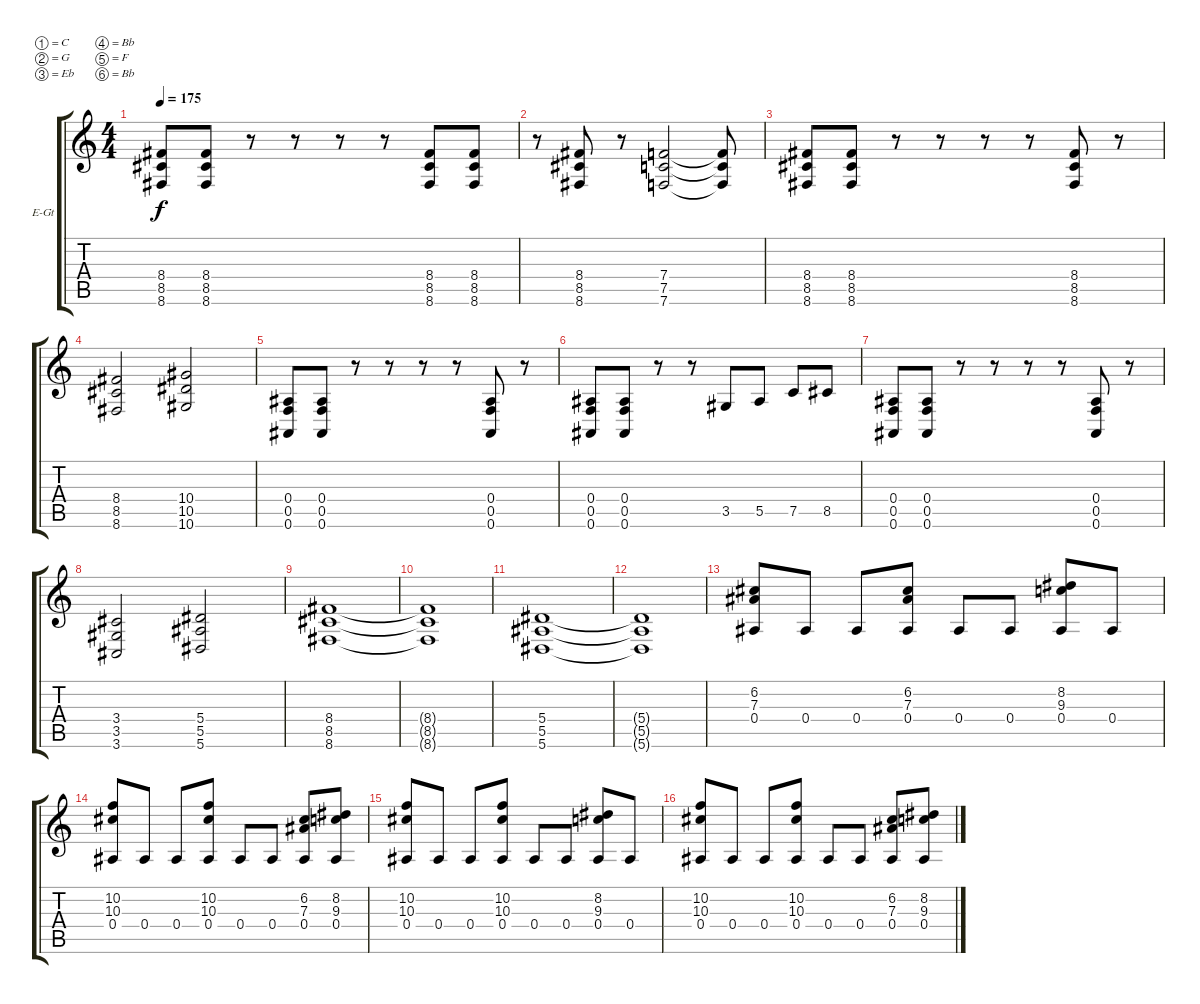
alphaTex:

\bracketExtendMode groupsimilarinstruments
\firstSystemTrackNameOrientation horizontal
\otherSystemsTrackNameOrientation horizontal
\track ("Piste 1" "E-Gt") {instrument distortionguitar}
\staff {score tabs}
\tuning (C4 G3 Eb3 Bb2 F2 Bb1)
\ts (4 4)
\tempo 175
\clef g2
\ks c
(8.4 8.5 8.6).8{dy f} (8.4 8.5 8.6).8 r.8 r.8 r.8 r.8 (8.4 8.5 8.6).8 (8.4 8.5 8.6).8 |
r.8 (8.4 8.5 8.6).8 r.8 (7.4 7.5 7.6).2 (7.4{t} 7.5{t} 7.6{t}).8 |
(8.4 8.5 8.6).8 (8.4 8.5 8.6).8 r.8 r.8 r.8 r.8 (8.4 8.5 8.6).8 r.8 |
(8.4 8.5 8.6).2 (10.4 10.5 10.6).2 |
(0.4 0.5 0.6).8 (0.4 0.5 0.6).8 r.8 r.8 r.8 r.8 (0.4 0.5 0.6).8 r.8 |
(0.4 0.5 0.6).8 (0.4 0.5 0.6).8 r.8 r.8 3.5.8 5.5.8 7.5.8 8.5.8 |
(0.4 0.5 0.6).8 (0.4 0.5 0.6).8 r.8 r.8 r.8 r.8 (0.4 0.5 0.6).8 r.8 |
(3.4 3.5 3.6).2 (5.4 5.5 5.6).2 |
(8.4 8.5 8.6).1 |
(8.4{t} 8.5{t} 8.6{t}).1 |
(5.4 5.5 5.6).1 |
(5.4{t} 5.5{t} 5.6{t}).1 |
(6.2 7.3 0.4).8 0.4.8 0.4.8 (6.2 7.3 0.4).8 0.4.8 0.4.8 (8.2 9.3 0.4).8 0.4.8 |
(10.2 10.3 0.4).8 0.4.8 0.4.8 (10.2 10.3 0.4).8 0.4.8 0.4.8 (6.2 7.3 0.4).8 (8.2 9.3 0.4).8 |
(10.2 10.3 0.4).8 0.4.8 0.4.8 (10.2 10.3 0.4).8 0.4.8 0.4.8 (8.2 9.3 0.4).8 0.4.8 |
(10.2 10.3 0.4).8 0.4.8 0.4.8 (10.2 10.3 0.4).8 0.4.8 0.4.8 (6.2 7.3 0.4).8 (8.2 9.3 0.4).8
